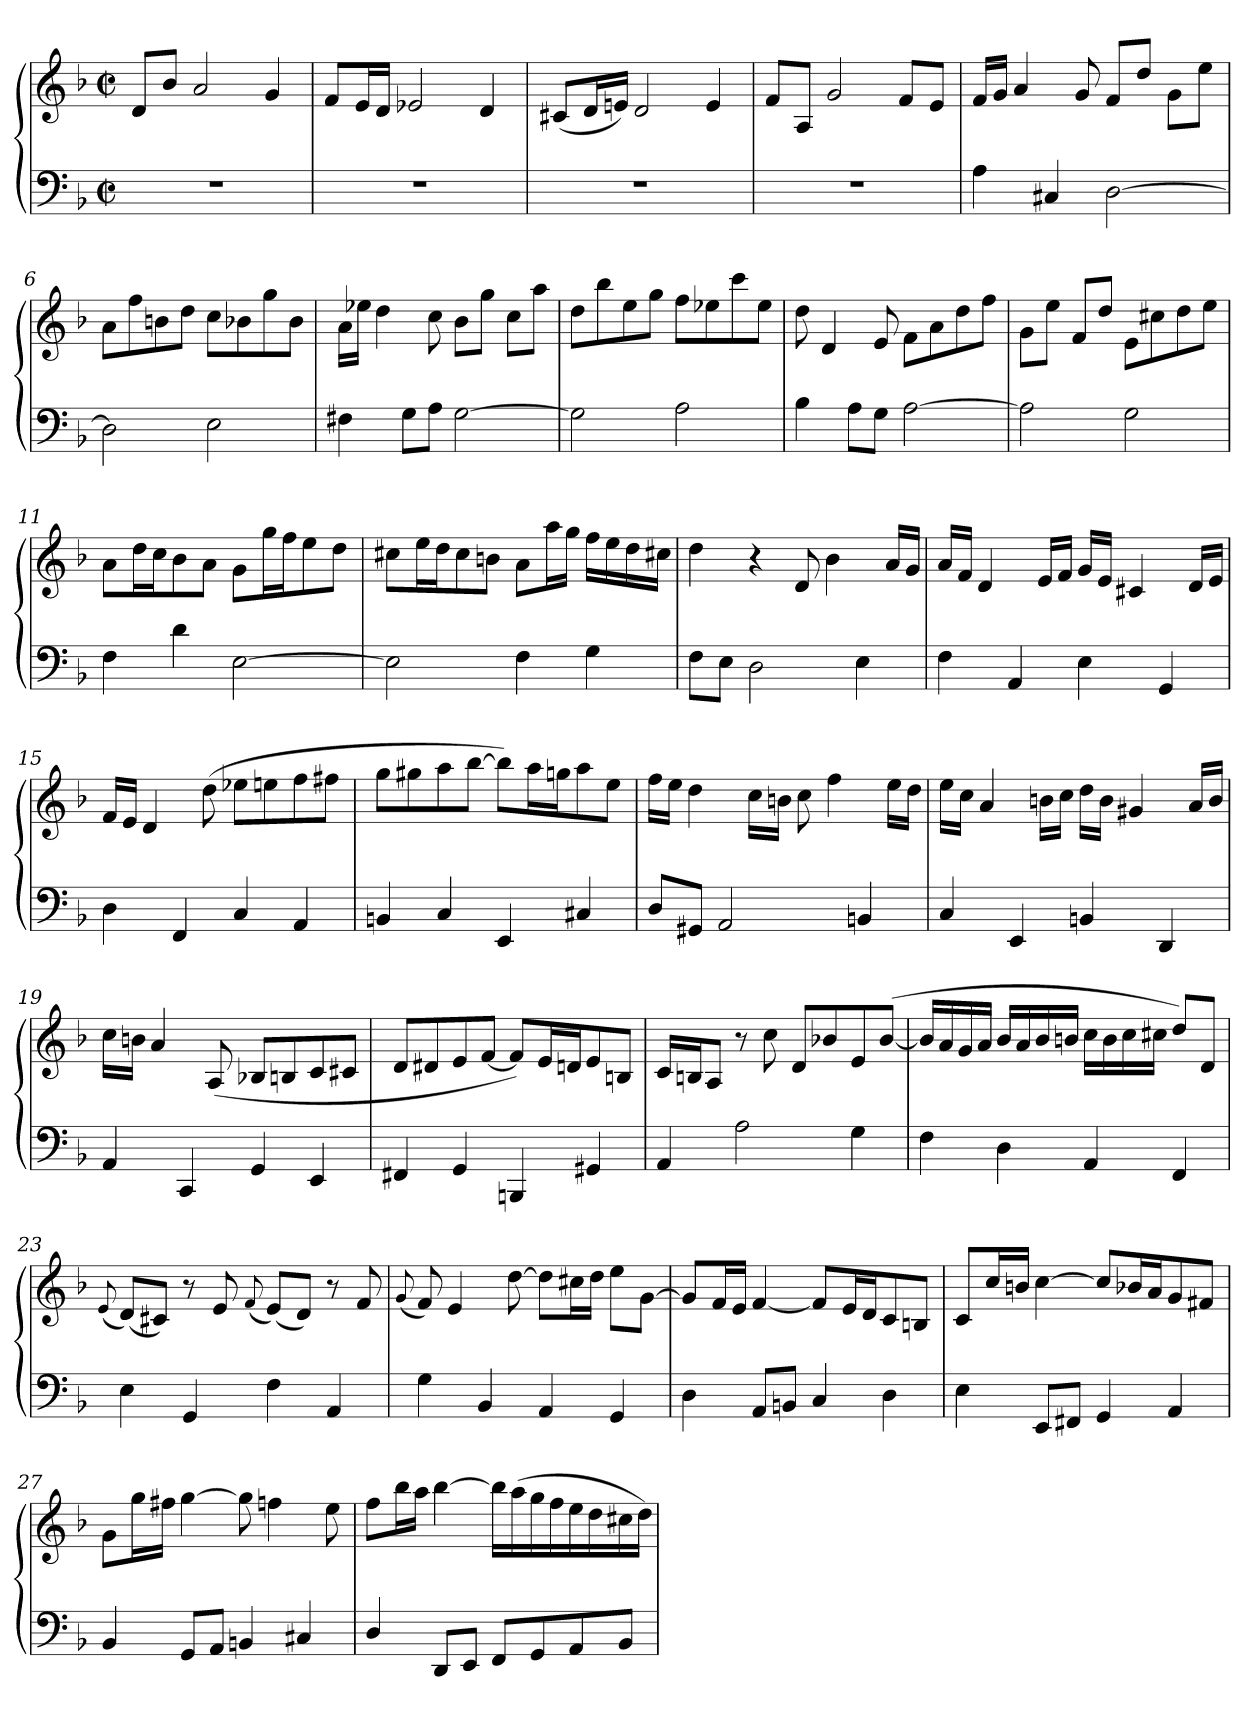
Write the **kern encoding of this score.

**kern	**kern
*part2	*part1
*staff2	*staff1
*clefF4	*clefG2
*k[b-]	*k[b-]
*M2/2	*M2/2
*met(c|)	*met(c|)
*MM80	*MM80
=1	=1
1r	8dL
.	8b-J
.	2a
.	4g
=2	=2
1r	8fL
.	16eL
.	16dJJ
.	2e-X
.	4d
=3	=3
1r	(8c#XL
.	16dL
.	16enJJ)
.	2d
.	4e
=4	=4
1r	8fL
.	8AJ
.	2g
.	8fL
.	8eJ
=5	=5
4A	16fLL
.	16gJJ
.	4a
4C#X	.
.	8g
[2D	8fL
.	8ddJ
.	8gL
.	8eeJ
=6	=6
2D]	8aL
.	8ff
.	8bn
.	8ddJ
2E	8ccL
.	8b-X
.	8gg
.	8b-J
=7	=7
4F#X	16aLL
.	16ee-XJJ
.	4dd
8GL	.
8AJ	8cc
[2G	8b-L
.	8ggJ
.	8ccL
.	8aaJ
=8	=8
2G]	8ddL
.	8bb-
.	8ee
.	8ggJ
2A	8ffL
.	8ee-X
.	8ccc
.	8ee-J
=9	=9
4B-	8dd
.	4d
8AL	.
8GJ	8e
[2A	8fL
.	8a
.	8dd
.	8ffJ
=10	=10
2A]	8gL
.	8eeJ
.	8fL
.	8ddJ
2G	8e\L
.	8cc#X\
.	8dd\
.	8ee\J
=11	=11
4F	8aL
.	16ddL
.	16ccJ
4d	8b-
.	8aJ
[2E	8gL
.	16ggL
.	16ffJ
.	8ee
.	8ddJ
=12	=12
2E]	8cc#XL
.	16eeL
.	16ddJ
.	8cc#
.	8bnJ
4F	8aL
.	16aaL
.	16ggJJ
4G	16ffLL
.	16ee
.	16dd
.	16cc#XJJ
=13	=13
8FL	4dd
8EJ	.
2D	4r
.	8d
.	4b-
4E	.
.	16aLL
.	16gJJ
=14	=14
4F	16aLL
.	16fJJ
.	4d
4AA	.
.	16eLL
.	16fJJ
4E	16gLL
.	16eJJ
.	4c#X
4GG	.
.	16dLL
.	16eJJ
=15	=15
4D	16fLL
.	16eJJ
.	4d
4FF	.
.	(8dd
4C	8ee-XL
.	8een
4AA	8ff
.	8ff#XJ
=16	=16
4BBn	8ggL
.	8gg#X
4C	8aa
.	[8bb-J
4EE	8bb-L])
.	16aaL
.	16ggnJ
4C#X	8aa
.	8eeJ
=17	=17
8DL	16ffLL
.	16eeJJ
8GG#XJ	4dd
2AA	.
.	16ccLL
.	16bnJJ
.	8cc
.	4ff
4BBn	.
.	16eeLL
.	16ddJJ
=18	=18
4C	16eeLL
.	16ccJJ
.	4a
4EE	.
.	16bnLL
.	16ccJJ
4BBn	16ddLL
.	16bJJ
.	4g#X
4DD	.
.	16aLL
.	16bJJ
=19	=19
4AA	16ccLL
.	16bnJJ
.	4a
4CC	.
.	(8A
4GG	8B-XL
.	8Bn
4EE	8c
.	8c#XJ
=20	=20
4FF#X	8dL
.	8d#X
4GG	8e
.	[8fJ
4BBBn	8fL])
.	16eL
.	16dnJ
4GG#X	8e
.	8BnJ
=21	=21
4AA	16cLL
.	16BnJ
.	8AJ
2A	8r
.	8cc
.	8dL
.	8b-X
4G	8e
.	([8b-J
=22	=22
4F	16b-LL]
.	16a
.	16g
.	16aJJ
4D	16b-LL
.	16a
.	16b-
.	16bnJJ
4AA	16ccLL
.	16b
.	16cc
.	16cc#XJJ
4FF	8ddL)
.	8dJ
=23	=23
.	(8qqe/
4E	(8dL)
.	8c#XJ)
4GG	8r
.	8e
.	(8qqf/
4F	(8eL)
.	8dJ)
4AA	8r
.	8f
=24	=24
.	(8qqg/
4G	8f)
.	4e
4BB-	.
.	[8dd
4AA	8ddL]
.	16cc#XL
.	16ddJJ
4GG	8eeL
.	[8gJ
=25	=25
4D	8gL]
.	16fL
.	16eJJ
8AAL	[4f
8BBnJ	.
4C	8fL]
.	16eL
.	16dJ
4D	8c
.	8BnJ
=26	=26
4E	8cL
.	16ccL
.	16bnJJ
8EEL	[4cc
8FF#XJ	.
4GG	8ccL]
.	16b-XL
.	16aJ
4AA	8g
.	8f#XJ
=27	=27
4BB-	8gL
.	16ggL
.	16ff#XJJ
8GGL	[4gg
8AAJ	.
4BBn	8gg]
.	4ffn
4C#X	.
.	8ee
=28	=28
4D/	8ffL
.	16bb-L
.	16aaJJ
8DDL	[4bb-
8EEJ	.
8FFL	16bb-LL]
.	(16aa
8GG	16gg
.	16ff
8AA	16ee
.	16dd
8BB-J	16cc#X
.	16ddJJ)
=	=
*-	*-
